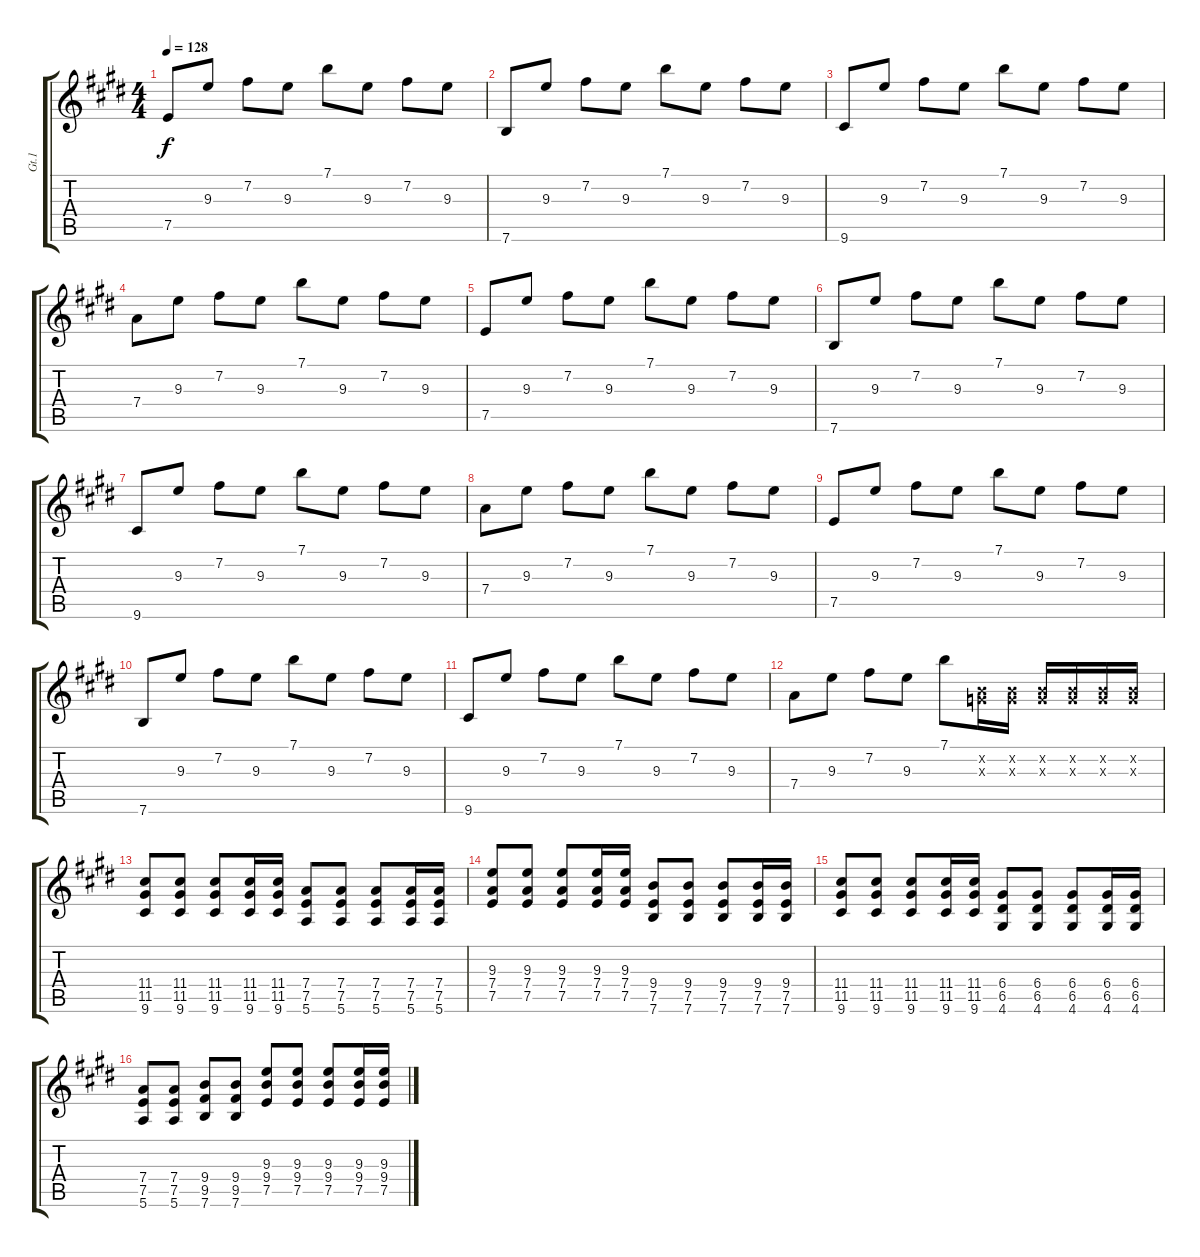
\track ("Gt.1" "Gt.1") {instrument distortionguitar}
\staff {score tabs}
\tuning (E4 B3 G3 D3 A2 E2) {hide}
\ts (4 4)
\tempo 128
\clef g2
\ks e
7.5.8{dy f} 9.3.8 7.2.8 9.3.8 7.1.8 9.3.8 7.2.8 9.3.8 |
7.6.8 9.3.8 7.2.8 9.3.8 7.1.8 9.3.8 7.2.8 9.3.8 |
9.6.8 9.3.8 7.2.8 9.3.8 7.1.8 9.3.8 7.2.8 9.3.8 |
7.4.8 9.3.8 7.2.8 9.3.8 7.1.8 9.3.8 7.2.8 9.3.8 |
7.5.8 9.3.8 7.2.8 9.3.8 7.1.8 9.3.8 7.2.8 9.3.8 |
7.6.8 9.3.8 7.2.8 9.3.8 7.1.8 9.3.8 7.2.8 9.3.8 |
9.6.8 9.3.8 7.2.8 9.3.8 7.1.8 9.3.8 7.2.8 9.3.8 |
7.4.8 9.3.8 7.2.8 9.3.8 7.1.8 9.3.8 7.2.8 9.3.8 |
7.5.8 9.3.8 7.2.8 9.3.8 7.1.8 9.3.8 7.2.8 9.3.8 |
7.6.8 9.3.8 7.2.8 9.3.8 7.1.8 9.3.8 7.2.8 9.3.8 |
9.6.8 9.3.8 7.2.8 9.3.8 7.1.8 9.3.8 7.2.8 9.3.8 |
7.4.8 9.3.8 7.2.8 9.3.8 7.1.8 (0.2{x} 0.3{x}).16 (0.2{x} 0.3{x}).16 (0.2{x} 0.3{x}).16 (0.2{x} 0.3{x}).16 (0.2{x} 0.3{x}).16 (0.2{x} 0.3{x}).16 |
(11.4 11.5 9.6).8 (11.4 11.5 9.6).8 (11.4 11.5 9.6).8 (11.4 11.5 9.6).16 (11.4 11.5 9.6).16 (7.4 7.5 5.6).8 (7.4 7.5 5.6).8 (7.4 7.5 5.6).8 (7.4 7.5 5.6).16 (7.4 7.5 5.6).16 |
(9.3 7.4 7.5).8 (9.3 7.4 7.5).8 (9.3 7.4 7.5).8 (9.3 7.4 7.5).16 (9.3 7.4 7.5).16 (9.4 7.5 7.6).8 (9.4 7.5 7.6).8 (9.4 7.5 7.6).8 (9.4 7.5 7.6).16 (9.4 7.5 7.6).16 |
(11.4 11.5 9.6).8 (11.4 11.5 9.6).8 (11.4 11.5 9.6).8 (11.4 11.5 9.6).16 (11.4 11.5 9.6).16 (6.4 6.5 4.6).8 (6.4 6.5 4.6).8 (6.4 6.5 4.6).8 (6.4 6.5 4.6).16 (6.4 6.5 4.6).16 |
(7.4 7.5 5.6).8 (7.4 7.5 5.6).8 (9.4 9.5 7.6).8 (9.4 9.5 7.6).8 (9.3 9.4 7.5).8 (9.3 9.4 7.5).8 (9.3 9.4 7.5).8 (9.3 9.4 7.5).16 (9.3 9.4 7.5).16
